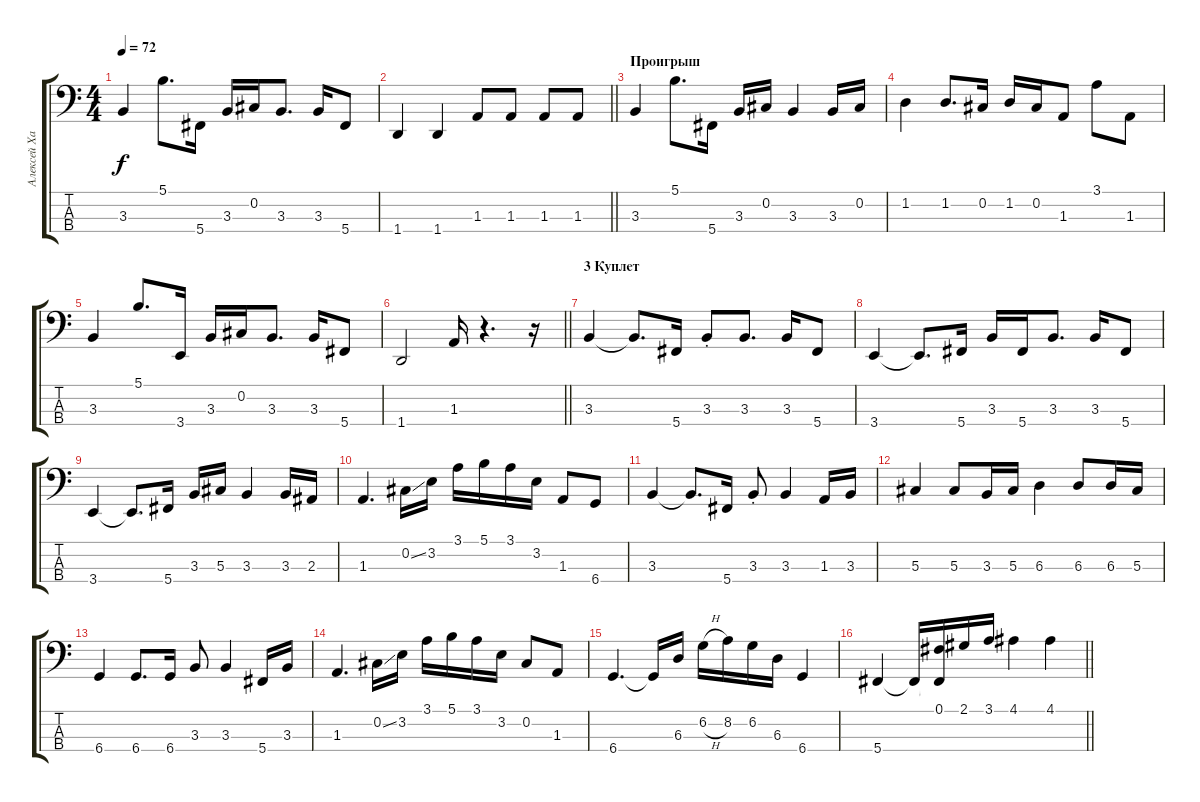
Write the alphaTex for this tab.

\track ("Алексей Харьков (Bass)" "Алексей Ха") {instrument fretlessbass}
\staff {score tabs}
\tuning (Gb2 Db2 Ab1 Db1) {hide}
\ts (4 4)
\tempo 72
\clef f4
\ks c
3.3.4{dy f} 5.1.8{d} 5.4.16 3.3.16 0.2.16 3.3.8{d} 3.3.16 5.4.8 |
\barLineRight lightlight
1.4.4 1.4.4 1.3.8 1.3.8 1.3.8 1.3.8 |
\section ("" "Проигрыш")
3.3.4 5.1.8{d} 5.4.16 3.3.16 0.2.16 3.3.4 3.3.16 0.2.16 |
1.2.4 1.2.8{d} 0.2.16 1.2.16 0.2.16 1.3.8 3.1.8 1.3.8 |
3.3.4 5.1.8{d} 3.4.16 3.3.16 0.2.16 3.3.8{d} 3.3.16 5.4.8 |
\barLineRight lightlight
1.4.2 1.3.16 r.4{d} r.16 |
\section ("" "3 Куплет")
3.3.4 3.3{t}.8{d} 5.4.16 3.3{st}.8 3.3.8{d} 3.3.16 5.4.8 |
3.4.4 3.4{t}.8{d} 5.4.16 3.3.16 5.4.16 3.3.8{d} 3.3.16 5.4.8 |
3.4.4 3.4{t}.8{d} 5.4.16 3.3.16 5.3.16 3.3.4 3.3.16 2.3.16 |
1.3.4{d} 0.2{ss}.16 3.2.16 3.1.16 5.1.16 3.1.16 3.2.16 1.3.8 6.4.8 |
3.3.4 3.3{t}.8{d} 5.4.16 3.3{st}.8 3.3.4 1.3.16 3.3.16 |
5.3.4 5.3.8 3.3.16 5.3.16 6.3.4 6.3.8 6.3.16 5.3.16 |
6.4.4 6.4.8{d} 6.4.16 3.3.8 3.3.4 5.4.16 3.3.16 |
1.3.4{d} 0.2{ss}.16 3.2.16 3.1.16 5.1.16 3.1.16 3.2.16 0.2.8 1.3.8 |
6.4.4{d} 6.4{t}.16 6.3.16 6.2{h}.16 8.2.16 6.2.16 6.3.16 6.4.4 |
\barLineRight lightlight
5.4.4 5.4{t}.16 (0.1 5.4{t}).16 2.1.16 3.1.16 4.1.4 4.1.4
